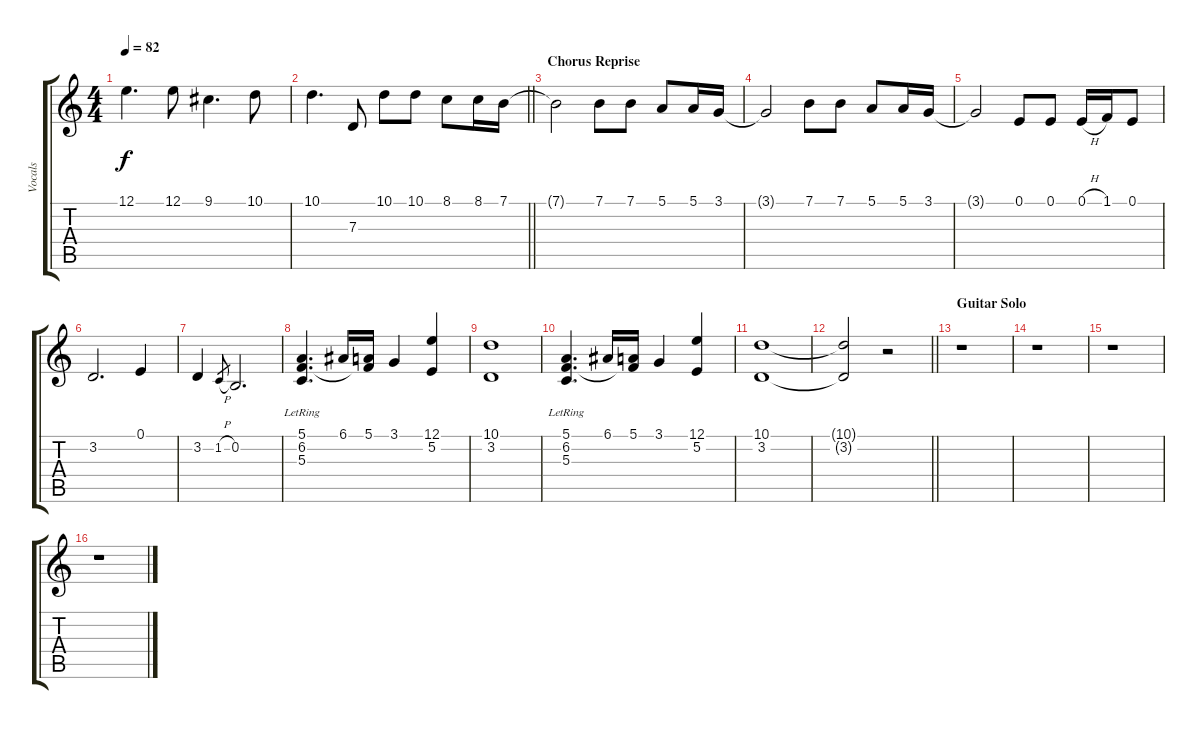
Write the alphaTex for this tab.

\track ("Vocals" "Vocals") {instrument sopranosax}
\staff {score tabs}
\tuning (E4 B3 G3 D3 A2 E2) {hide}
\ts (4 4)
\tempo 82
\clef g2
\ks c
12.1.4{d dy f} 12.1.8 9.1.4{d} 10.1.8 |
\barLineRight lightlight
10.1.4{d} 7.3.8 10.1.8 10.1.8 8.1.8 8.1.16 7.1.16 |
\section ("" "Chorus Reprise")
7.1{t}.2 7.1.8 7.1.8 5.1.8 5.1.16 3.1.16 |
3.1{t}.2 7.1.8 7.1.8 5.1.8 5.1.16 3.1.16 |
3.1{t}.2 0.1.8 0.1.8 0.1{h}.16 1.1.16 0.1.8 |
3.2.2{d} 0.1.4 |
3.2.4 1.2{h}.8{gr} 0.2.2{d} |
(5.1 6.2 5.3{lr}).4{d} 6.1.16 (5.1 6.2{t}).16 3.1.4 (12.1 5.2).4 |
(10.1 3.2).1 |
(5.1 6.2 5.3{lr}).4{d} 6.1.16 (5.1 6.2{t}).16 3.1.4 (12.1 5.2).4 |
(10.1 3.2).1 |
\barLineRight lightlight
(10.1{t} 3.2{t}).2 r.2 |
\section ("" "Guitar Solo")
r.1 |
r.1 |
r.1 |
r.1
